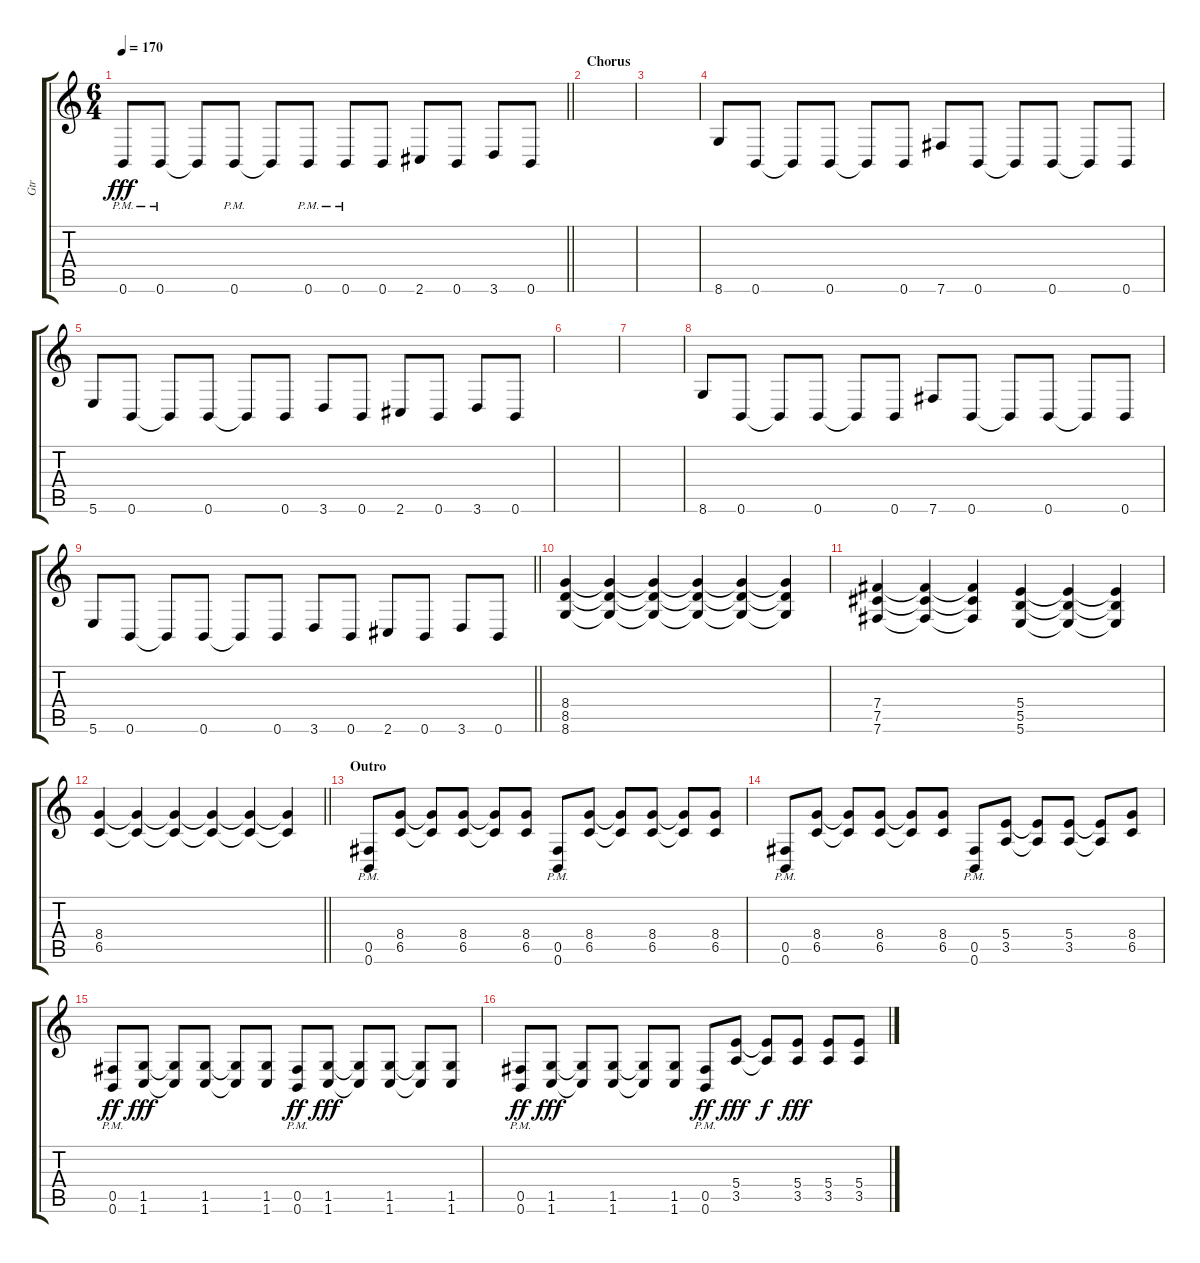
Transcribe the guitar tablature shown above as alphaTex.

\track ("Gtr" "Gtr") {instrument distortionguitar}
\staff {score tabs}
\tuning (Db4 Ab3 E3 B2 Gb2 B1) {hide}
\ts (6 4)
\tempo 170
\clef g2
\barLineRight lightlight
\ks c
0.6{pm}.8{dy fff} 0.6{pm}.8 0.6{t}.8 0.6{pm}.8 0.6{t}.8 0.6{pm}.8 0.6{pm}.8 0.6.8 2.6.8 0.6.8 3.6.8 0.6.8 |
\section ("" "Chorus")
|
|
8.6.8 0.6.8 0.6{t}.8 0.6.8 0.6{t}.8 0.6.8 7.6.8 0.6.8 0.6{t}.8 0.6.8 0.6{t}.8 0.6.8 |
5.6.8 0.6.8 0.6{t}.8 0.6.8 0.6{t}.8 0.6.8 3.6.8 0.6.8 2.6.8 0.6.8 3.6.8 0.6.8 |
|
|
8.6.8 0.6.8 0.6{t}.8 0.6.8 0.6{t}.8 0.6.8 7.6.8 0.6.8 0.6{t}.8 0.6.8 0.6{t}.8 0.6.8 |
\barLineRight lightlight
5.6.8 0.6.8 0.6{t}.8 0.6.8 0.6{t}.8 0.6.8 3.6.8 0.6.8 2.6.8 0.6.8 3.6.8 0.6.8 |
(8.4 8.5 8.6).4 (8.4{t} 8.5{t} 8.6{t}).4 (8.4{t} 8.5{t} 8.6{t}).4 (8.4{t} 8.5{t} 8.6{t}).4 (8.4{t} 8.5{t} 8.6{t}).4 (8.4{t} 8.5{t} 8.6{t}).4 |
(7.4 7.5 7.6).4 (7.4{t} 7.5{t} 7.6{t}).4 (7.4{t} 7.5{t} 7.6{t}).4 (5.4 5.5 5.6).4 (5.4{t} 5.5{t} 5.6{t}).4 (5.4{t} 5.5{t} 5.6{t}).4 |
\barLineRight lightlight
(8.4 6.5).4 (8.4{t} 6.5{t}).4 (8.4{t} 6.5{t}).4 (8.4{t} 6.5{t}).4 (8.4{t} 6.5{t}).4 (8.4{t} 6.5{t}).4 |
\section ("" "Outro")
(0.5{pm} 0.6{pm}).8 (8.4 6.5).8 (8.4{t} 6.5{t}).8 (8.4 6.5).8 (8.4{t} 6.5{t}).8 (8.4 6.5).8 (0.5{pm} 0.6{pm}).8 (8.4 6.5).8 (8.4{t} 6.5{t}).8 (8.4 6.5).8 (8.4{t} 6.5{t}).8 (8.4 6.5).8 |
(0.5{pm} 0.6{pm}).8 (8.4 6.5).8 (8.4{t} 6.5{t}).8 (8.4 6.5).8 (8.4{t} 6.5{t}).8 (8.4 6.5).8 (0.5{pm} 0.6{pm}).8 (5.4 3.5).8 (5.4{t} 3.5{t}).8 (5.4 3.5).8 (5.4{t} 3.5{t}).8 (8.4 6.5).8 |
(0.5{pm} 0.6{pm}).8{dy ff} (1.5 1.6).8{dy fff} (1.5{t} 1.6{t}).8 (1.5 1.6).8 (1.5{t} 1.6{t}).8 (1.5 1.6).8 (0.5{pm} 0.6{pm}).8{dy ff} (1.5 1.6).8{dy fff} (1.5{t} 1.6{t}).8 (1.5 1.6).8 (1.5{t} 1.6{t}).8 (1.5 1.6).8 |
(0.5{pm} 0.6{pm}).8{dy ff} (1.5 1.6).8{dy fff} (1.5{t} 1.6{t}).8 (1.5 1.6).8 (1.5{t} 1.6{t}).8 (1.5 1.6).8 (0.5{pm} 0.6{pm}).8{dy ff} (5.4 3.5).8{dy fff} (5.4{t} 3.5{t}).8{dy f} (5.4 3.5).8{dy fff} (5.4 3.5).8 (5.4 3.5).8
